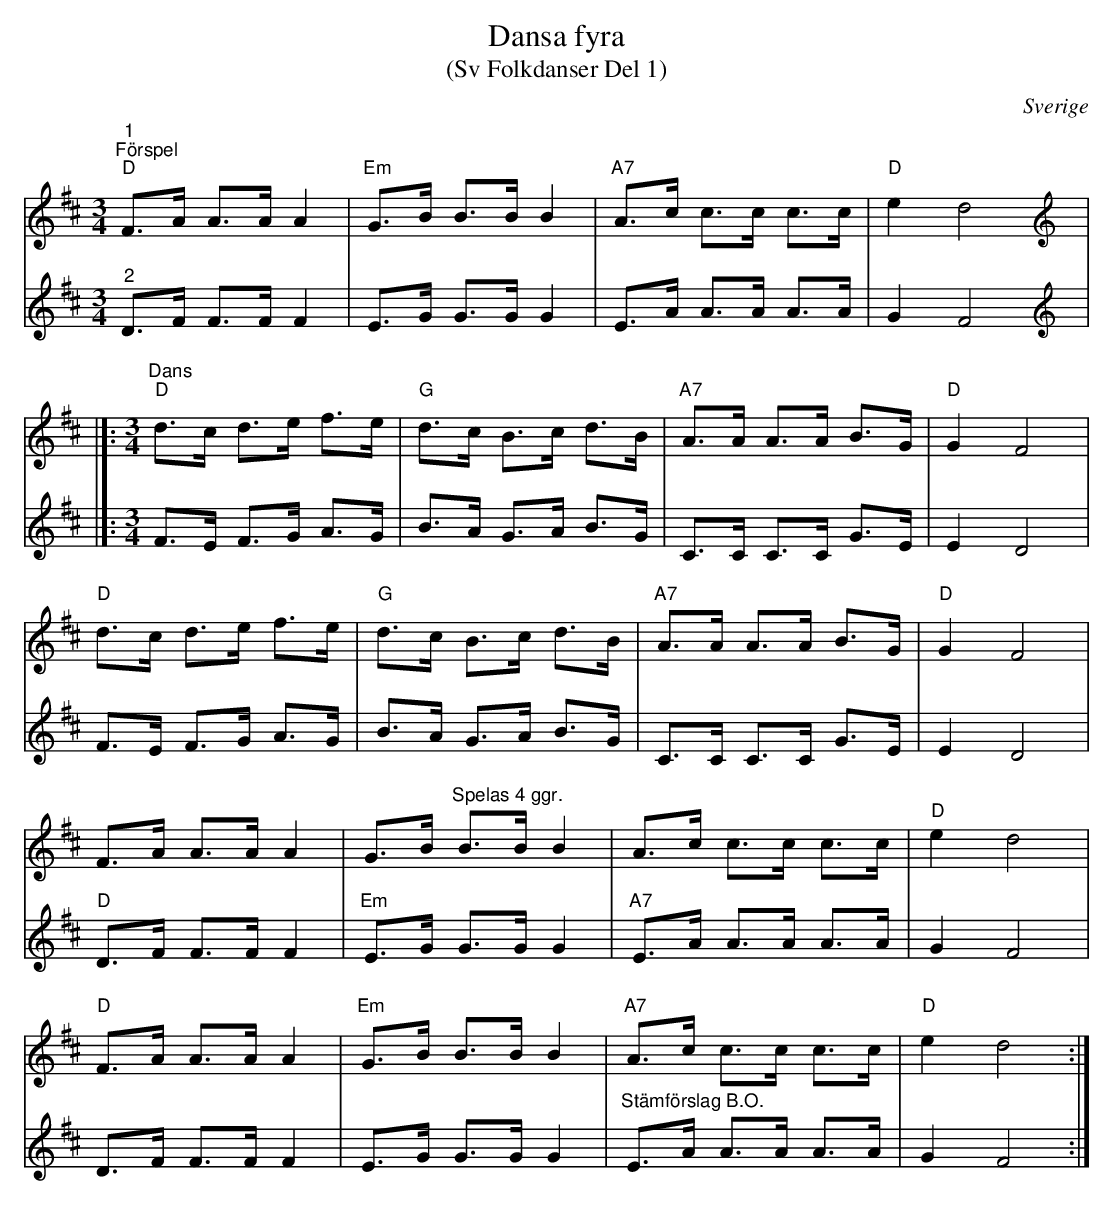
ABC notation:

X:1
T:Dansa fyra
T:(Sv Folkdanser Del 1)
O:Sverige
L:1/8
M:3/4
K:D
V:1
"^1""^Förspel""D" F>A A>A A2 |"Em" G>B B>B B2 |"A7" A>c c>c c>c |"D" e2 d4 |]:
[K:D][M:3/4][K:treble]"^Dans""D" d>c d>e f>e |"G" d>c B>c d>B |"A7" A>A A>A B>G |"D" G2 F4 |
"D" d>c d>e f>e |"G" d>c B>c d>B |"A7" A>A A>A B>G |"D" G2 F4 |
F>A A>A A2 | G>B"^Spelas 4 ggr." B>B B2 | A>c c>c c>c |"D" e2 d4 |
"D" F>A A>A A2 |"Em" G>B B>B B2 | "A7" A>c c>c c>c |"D" e2 d4 :|
V:2
"^2" D>F F>F F2 | E>G G>G G2 | E>A A>A A>A | G2 F4 |]:
[K:D][M:3/4][K:treble] F>E F>G A>G | B>A G>A B>G | C>C C>C G>E | E2 D4 |
F>E F>G A>G | B>A G>A B>G | C>C C>C G>E | E2 D4 |
"D" D>F F>F F2 |"Em" E>G G>G G2 |"A7" E>A A>A A>A | G2 F4 |
D>F F>F F2 | E>G G>G G2 | "^Stämförslag B.O." E>A A>A A>A | G2 F4 :|
